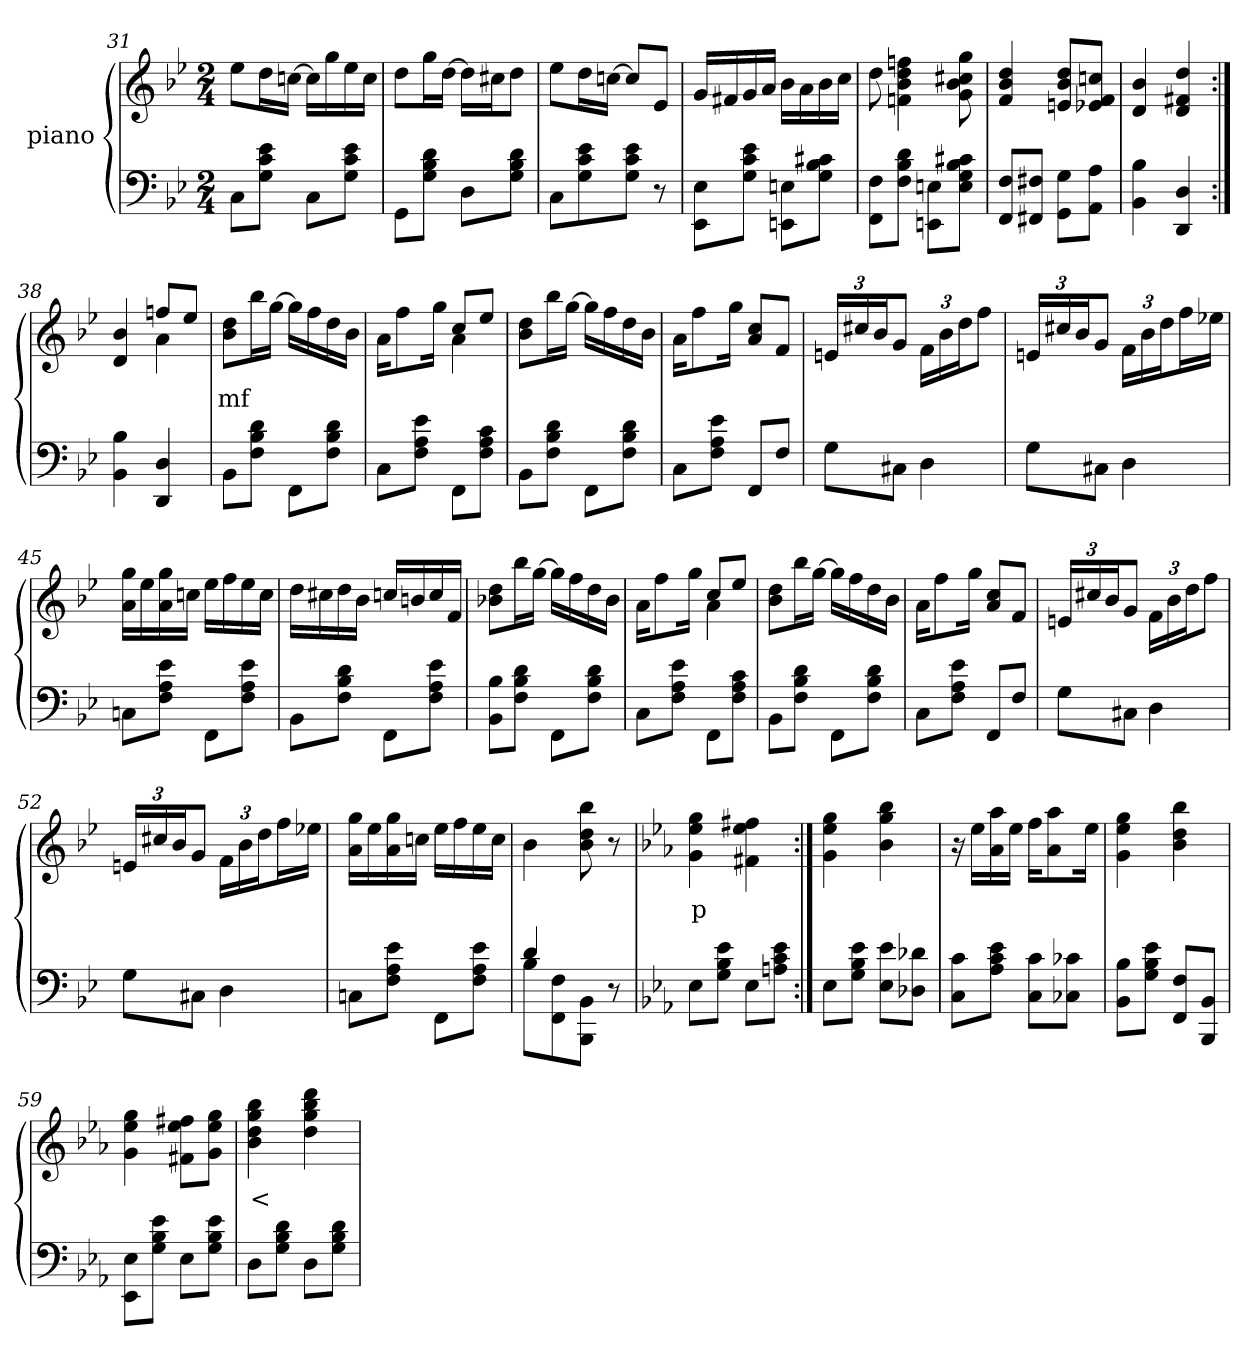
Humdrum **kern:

**kern	**kern	**text
*part2	*part1	*part1
*staff2	*staff1	*staff1
*I"piano	*I"piano	*
*clefF4	*clefG2	*
*k[b-e-]	*k[b-e-]	*
*M2/4	*M2/4	*
=31	=31	=31
8CL	8ee-L	.
8e- 8c 8GJ	16ddL	.
.	[16ccnJJ	.
8CL	16ccLL]	.
.	16gg	.
8e- 8c 8GJ	16ee-	.
.	16ccJJ	.
=32	=32	=32
8GGL	8ddL	.
8d 8B- 8GJ	16ggL	.
.	[16ddJJ	.
8DL	16ddLL]	.
.	16cc#XJ	.
8d 8B- 8GJ	8ddJ	.
=33	=33	=33
8CL	8ee-L	.
8e- 8c 8G	16ddL	.
.	[16ccnJJ	.
8e- 8c 8GJ	8ccL]	.
8r	8e-J	.
=34	=34	=34
8E- 8EE-L	16gLL	.
.	16f#X	.
8e- 8c 8GJ	16g	.
.	16aJJ	.
8En 8EEnL	16b-LL	.
.	16a	.
8c#X 8B- 8GJ	16b-	.
.	16ccJJ	.
=35	=35	=35
8F 8FFL	8dd	.
8d 8B- 8FJ	4ffn 4dd 4b- 4fn	.
8En 8EEnL	.	.
8c#X 8B- 8G 8EJ	8gg 8cc#X 8b- 8g	.
=36	=36	=36
8F 8FFL	4dd 4b- 4f	.
8F#X 8FF#XJ	.	.
8G 8GGL	8dd 8b- 8enL	.
8A 8AAJ	8ccn 8f 8e-XJ	.
=37	=37	=37
4B- 4BB-	4b- 4d	.
4D 4DD	4dd 4f#X 4d	.
=38:|!	=38:|!	=38:|!
*	*^	*
4B- 4BB-	4b- 4d	4ryy	.
4D 4DD	8ffnL	4a	.
.	8ee-J	.	.
*	*v	*v	*
=39	=39	=39
8BB-L	8dd 8b-L	mf
8d 8B- 8FJ	16bb-L	.
.	[16ggJJ	.
8FFL	16ggLL]	.
.	16ff	.
8d 8B- 8FJ	16dd	.
.	16b-JJ	.
=40	=40	=40
*	*^	*
8CL	16aKL	4ryy	.
.	8ff	.	.
8e- 8A 8FJ	.	.	.
.	16ggJk	.	.
8FFL	8ccL	4a	.
8c 8A 8FJ	8ee-J	.	.
*	*v	*v	*
=41	=41	=41
8BB-L	8dd 8b-L	.
8d 8B- 8FJ	16bb-L	.
.	[16ggJJ	.
8FFL	16ggLL]	.
.	16ff	.
8d 8B- 8FJ	16dd	.
.	16b-JJ	.
=42	=42	=42
8CL	16aKL	.
.	8ff	.
8e- 8A 8FJ	.	.
.	16ggJk	.
8FFL	8cc 8aL	.
8FJ	8fJ	.
=43	=43	=43
8GL	24enLL	.
.	24cc#X	.
.	24b-J	.
8C#XJ	8gJ	.
4D	24fLL	.
.	24b-	.
.	24ddJ	.
.	8ffJ	.
=44	=44	=44
8GL	24enLL	.
.	24cc#X	.
.	24b-J	.
8C#XJ	8gJ	.
4D	24fLL	.
.	24b-	.
.	24ddJ	.
.	16ffL	.
.	16ee-XJJ	.
=45	=45	=45
8CnL	16gg 16aLL	.
.	16ee-	.
8e- 8A 8FJ	16gg 16a	.
.	16ccnJJ	.
8FFL	16ee-LL	.
.	16ff	.
8e- 8A 8FJ	16ee-	.
.	16ccJJ	.
=46	=46	=46
8BB-L	16ddLL	.
.	16cc#X	.
8d 8B- 8FJ	16dd	.
.	16b-JJ	.
8FFL	16ccnLL	.
.	16bn	.
8e- 8A 8FJ	16cc	.
.	16fJJ	.
=47	=47	=47
8B- 8BB-L	8dd 8b-XL	.
8d 8B- 8FJ	16bb-L	.
.	[16ggJJ	.
8FFL	16ggLL]	.
.	16ff	.
8d 8B- 8FJ	16dd	.
.	16b-JJ	.
=48	=48	=48
*	*^	*
8CL	16aKL	4ryy	.
.	8ff	.	.
8e- 8A 8FJ	.	.	.
.	16ggJk	.	.
8FFL	8ccL	4a	.
8c 8A 8FJ	8ee-J	.	.
*	*v	*v	*
=49	=49	=49
8BB-L	8dd 8b-L	.
8d 8B- 8FJ	16bb-L	.
.	[16ggJJ	.
8FFL	16ggLL]	.
.	16ff	.
8d 8B- 8FJ	16dd	.
.	16b-JJ	.
=50	=50	=50
8CL	16aKL	.
.	8ff	.
8e- 8A 8FJ	.	.
.	16ggJk	.
8FFL	8cc 8aL	.
8FJ	8fJ	.
=51	=51	=51
8GL	24enLL	.
.	24cc#X	.
.	24b-J	.
8C#XJ	8gJ	.
4D	24fLL	.
.	24b-	.
.	24ddJ	.
.	8ffJ	.
=52	=52	=52
8GL	24enLL	.
.	24cc#X	.
.	24b-J	.
8C#XJ	8gJ	.
4D	24fLL	.
.	24b-	.
.	24ddJ	.
.	16ffL	.
.	16ee-XJJ	.
=53	=53	=53
8CnL	16gg 16aLL	.
.	16ee-	.
8e- 8A 8FJ	16gg 16a	.
.	16ccnJJ	.
8FFL	16ee-LL	.
.	16ff	.
8e- 8A 8FJ	16ee-	.
.	16ccJJ	.
=54	=54	=54
*^	*	*
4d	8B-L	4b-	.
.	8F 8FF	.	.
4ryy	8BB- 8BBB-J	8bb- 8dd 8b-	.
.	8r	8r	.
*v	*v	*	*
=55	=55	=55
*k[b-e-a-]	*k[b-e-a-]	*
8E-L	4gg 4ee- 4g	p
8e- 8B- 8GJ	.	.
8E-L	4ff#X 4ee- 4f#X	.
8e- 8c 8AnJ	.	.
=56:|!	=56:|!	=56:|!
8E-L	4gg 4ee- 4g	.
8e- 8B- 8GJ	.	.
8e- 8E-L	4bb- 4gg 4b-	.
8d-X 8D-XJ	.	.
=57	=57	=57
8c 8CL	16r	.
.	16ee-LL	.
8e- 8c 8A-J	16aa- 16a-	.
.	16ee-JJ	.
8c 8CL	16ffKL	.
.	8aa- 8a-	.
8c-X 8C-XJ	.	.
.	16ee-Jk	.
=58	=58	=58
8B- 8BB-L	4gg 4ee- 4g	.
8e- 8B- 8GJ	.	.
8F 8FFL	4bb- 4dd 4b-	.
8BB- 8BBB-J	.	.
=59	=59	=59
8E- 8EE-L	4gg 4ee- 4g	.
8e- 8B- 8GJ	.	.
8E-L	8ff#X 8ee- 8f#XL	.
8e- 8B- 8GJ	8gg 8ee- 8gJ	.
=60	=60	=60
8DL	4bb- 4gg 4dd 4b-	<
8d 8B- 8GJ	.	.
8DL	4ddd 4bb- 4gg 4dd	.
8d 8B- 8GJ	.	.
=	=	=
*-	*-	*-
